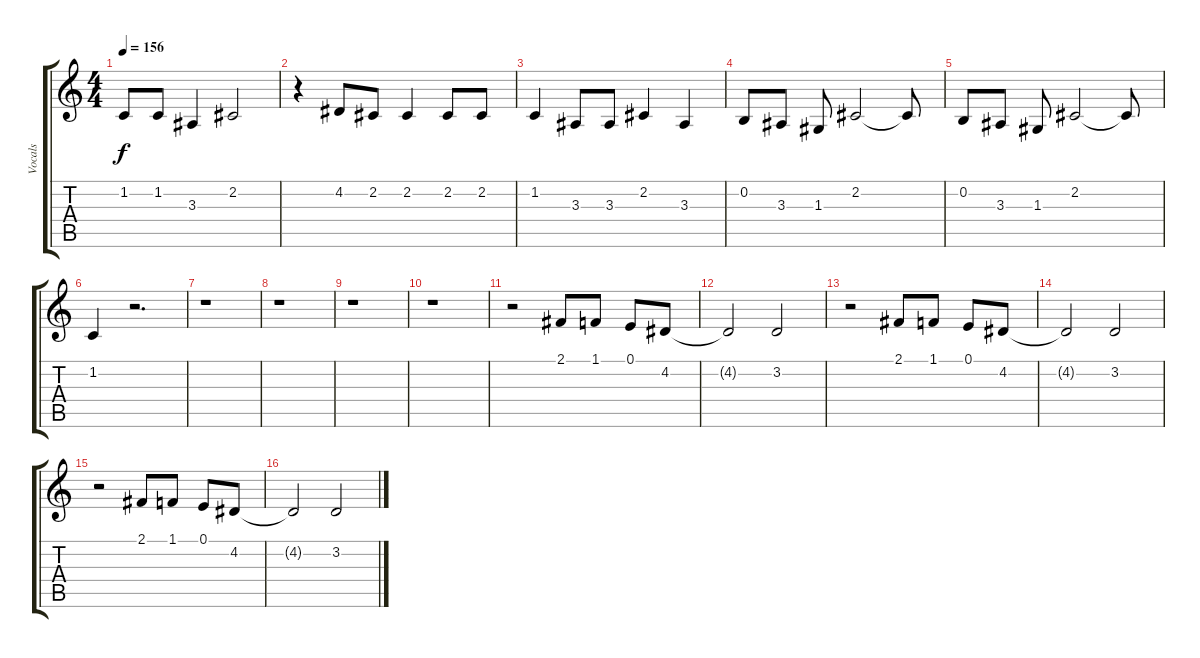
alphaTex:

\track ("Vocals" "Vocals") {instrument synthstrings1}
\staff {score tabs}
\tuning (E4 B3 G3 D3 A2 E2) {hide}
\ts (4 4)
\tempo 156
\clef g2
\ks c
1.2.8{dy f} 1.2.8 3.3.4 2.2.2 |
r.4 4.2.8 2.2.8 2.2.4 2.2.8 2.2.8 |
1.2.4 3.3.8 3.3.8 2.2.4 3.3.4 |
0.2.8 3.3.8 1.3.8 2.2.2 2.2{t}.8 |
0.2.8 3.3.8 1.3.8 2.2.2 2.2{t}.8 |
1.2.4 r.2{d} |
r.1 |
r.1 |
r.1 |
r.1 |
r.2 2.1.8 1.1.8 0.1.8 4.2.8 |
4.2{t}.2 3.2.2 |
r.2 2.1.8 1.1.8 0.1.8 4.2.8 |
4.2{t}.2 3.2.2 |
r.2 2.1.8 1.1.8 0.1.8 4.2.8 |
4.2{t}.2 3.2.2
